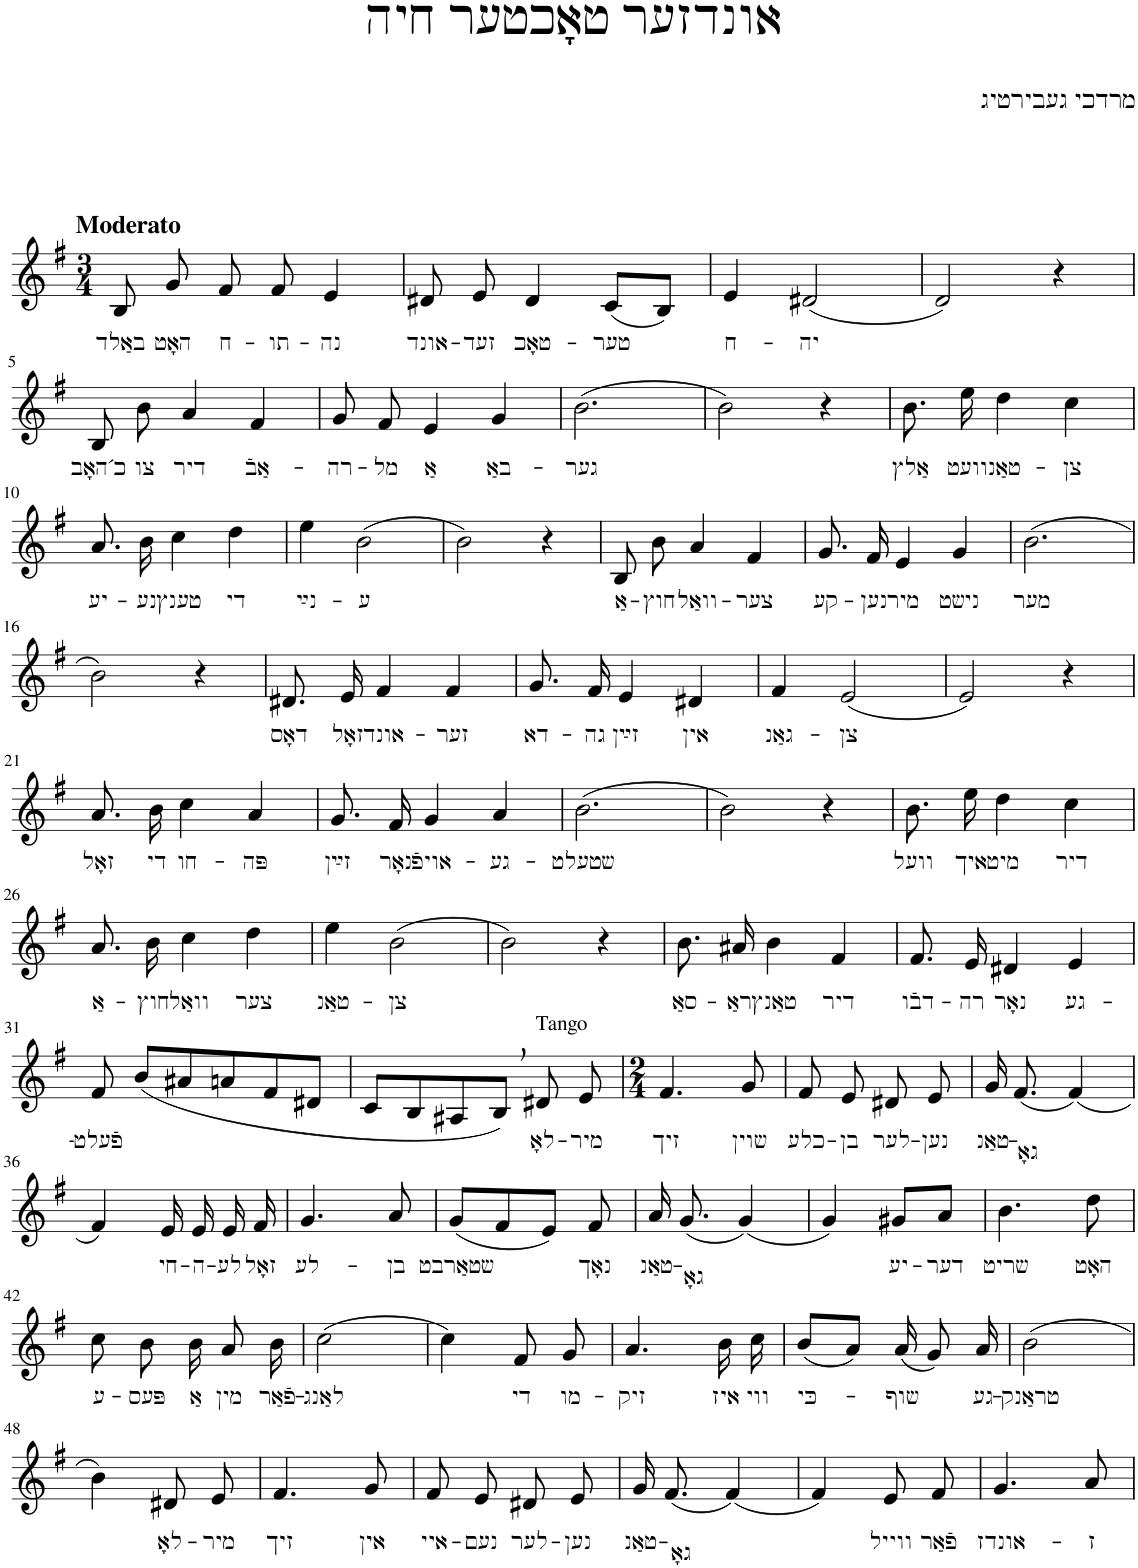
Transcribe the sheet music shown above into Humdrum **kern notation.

**kern	**text
*part1	*part1
*staff1	*staff1
*I"Piano	*
*I'Pno.	*
*clefG2	*
*k[f#]	*
*M3/4	*
=1	=1
!LO:TX:a:B:t=Moderato	!
!	!LO:LY:b
8B/	באַלד
!	!LO:LY:b
8g/	האָט
!	!LO:LY:b
8f#/	ח-
!	!LO:LY:b
8f#/	-תו-
!	!LO:LY:b
4e/	-נה
=2	=2
!	!LO:LY:b
8d#X/	אונד-
!	!LO:LY:b
8e/	-זעד
!	!LO:LY:b
4d#/	טאָכ-
!	!LO:LY:b
(8c/L	-טער
8B/J)	.
=3	=3
!	!LO:LY:b
4e/	ח-
!	!LO:LY:b
(2d#X/	-יה
=4	=4
2d/)	.
4r	.
!!LO:LB:g=z
=5	=5
!	!LO:LY:b
8B/	כ´האָב
!	!LO:LY:b
8b\	צו
!	!LO:LY:b
4a/	דיר
!	!LO:LY:b
4f#/	אַבֿ-
=6	=6
!	!LO:LY:b
8g/	רה-
!	!LO:LY:b
8f#/	-מל
!	!LO:LY:b
4e/	אַ
!	!LO:LY:b
4g/	באַ-
=7	=7
!	!LO:LY:b
(2.b\	-גער
=8	=8
2b\)	.
4r	.
=9	=9
!	!LO:LY:b
8.b\	אַלץ
!	!LO:LY:b
16ee\	וועט
!	!LO:LY:b
4dd\	טאַנ-
!	!LO:LY:b
4cc\	-צן
!!LO:LB:g=z
=10	=10
!	!LO:LY:b
8.a/	יע-
!	!LO:LY:b
16b\	-נע
!	!LO:LY:b
4cc\	טענץ
!	!LO:LY:b
4dd\	די
=11	=11
!	!LO:LY:b
4ee\	נײַ-
!	!LO:LY:b
(2b\	-ע
=12	=12
2b\)	.
4r	.
=13	=13
!	!LO:LY:b
8B/	אַ-
!	!LO:LY:b
8b\	-חוץ
!	!LO:LY:b
4a/	וואַל-
!	!LO:LY:b
4f#/	-צער
=14	=14
!	!LO:LY:b
8.g/	קע-
!	!LO:LY:b
16f#/	-נען
!	!LO:LY:b
4e/	מיר
!	!LO:LY:b
4g/	נישט
=15	=15
!	!LO:LY:b
(2.b\	מער
!!LO:LB:g=z
=16	=16
2b\)	.
4r	.
=17	=17
!	!LO:LY:b
8.d#X/	דאָס
!	!LO:LY:b
16e/	זאָל
!	!LO:LY:b
4f#/	אונד-
!	!LO:LY:b
4f#/	-זער
=18	=18
!	!LO:LY:b
8.g/	דא-
!	!LO:LY:b
16f#/	-גה
!	!LO:LY:b
4e/	זײַן
!	!LO:LY:b
4d#X/	אין
=19	=19
!	!LO:LY:b
4f#/	גאַנ-
!	!LO:LY:b
(2e/	-צן
=20	=20
2e/)	.
4r	.
!!LO:LB:g=z
=21	=21
!	!LO:LY:b
8.a/	זאָל
!	!LO:LY:b
16b\	די
!	!LO:LY:b
4cc\	חו-
!	!LO:LY:b
4a/	-פּה
=22	=22
!	!LO:LY:b
8.g/	זײַן
!	!LO:LY:b
16f#/	נאָר
!	!LO:LY:b
4g/	אויפֿ-
!	!LO:LY:b
4a/	-גע-
=23	=23
!	!LO:LY:b
(2.b\	-שטעלט
=24	=24
2b\)	.
4r	.
=25	=25
!	!LO:LY:b
8.b\	וועל
!	!LO:LY:b
16ee\	איך
!	!LO:LY:b
4dd\	מיט
!	!LO:LY:b
4cc\	דיר
!!LO:LB:g=z
=26	=26
!	!LO:LY:b
8.a/	אַ-
!	!LO:LY:b
16b\	-חוץ
!	!LO:LY:b
4cc\	וואַל
!	!LO:LY:b
4dd\	צער
=27	=27
!	!LO:LY:b
4ee\	טאַנ-
!	!LO:LY:b
(2b\	-צן
=28	=28
2b\)	.
4r	.
=29	=29
!	!LO:LY:b
8.b\	סאַ-
!	!LO:LY:b
16a#X/	-ראַ
!	!LO:LY:b
4b\	טאַנץ
!	!LO:LY:b
4f#/	דיר
=30	=30
!	!LO:LY:b
8.f#/	דבֿו-
!	!LO:LY:b
16e/	-רה
!	!LO:LY:b
4d#X/	נאָר
!	!LO:LY:b
4e/	גע-
!!LO:LB:g=z
=31	=31
!	!LO:LY:b
8f#/	-פֿעלט
(8b/L	.
8a#X/	.
8an/	.
8f#/	.
8d#X/J	.
=32	=32
8c/L	.
8B/	.
8A#X/	.
8B,/J)	.
!LO:TX:a:t=Tango	!
!	!LO:LY:b
8d#X/	לאָ-
!	!LO:LY:b
8e/	-מיר
=33	=33
*M2/4	*
!	!LO:LY:b
4.f#/	זיך
!	!LO:LY:b
8g/	שוין
=34	=34
!	!LO:LY:b
8f#/	כלע-
!	!LO:LY:b
8e/	-בן
!	!LO:LY:b
8d#X/	לער-
!	!LO:LY:b
8e/	-נען
=35	=35
!	!LO:LY:b
16g/	טאַנ-
!	!LO:LY:b
(8.f#/	-גאָ
(4f#/)	.
!!LO:LB:g=z
=36	=36
4f#/)	.
!	!LO:LY:b
16e/	חי-
!	!LO:LY:b
16e/	-ה-
!	!LO:LY:b
16e/	-לע
!	!LO:LY:b
16f#/	זאָל
=37	=37
!	!LO:LY:b
4.g/	לע-
!	!LO:LY:b
8a/	-בן
=38	=38
!	!LO:LY:b
(8g/L	שטאַרבט
8f#/	.
8e/J)	.
!	!LO:LY:b
8f#/	נאָך
=39	=39
!	!LO:LY:b
16a/	טאַנ-
!	!LO:LY:b
(8.g/	-גאָ
(4g/)	.
=40	=40
4g/)	.
!	!LO:LY:b
8g#X/L	יע-
!	!LO:LY:b
8a/J	-דער
=41	=41
!	!LO:LY:b
4.b\	שריט
!	!LO:LY:b
8dd\	האָט
!!LO:LB:g=z
=42	=42
!	!LO:LY:b
8cc\	ע-
!	!LO:LY:b
8b\	-פּעס
!	!LO:LY:b
16b\	אַ
!	!LO:LY:b
8a/	מין
!	!LO:LY:b
16b\	פֿאַר-
=43	=43
!	!LO:LY:b
(2cc\	-לאַנג
=44	=44
4cc\)	.
!	!LO:LY:b
8f#/	די
!	!LO:LY:b
8g/	מו-
=45	=45
!	!LO:LY:b
4.a/	-זיק
!	!LO:LY:b
16b\	איז
!	!LO:LY:b
16cc\	ווי
=46	=46
!	!LO:LY:b
(8b/L	כּי-
8a/J)	.
!	!LO:LY:b
(16a/	שוף
8g/)	.
!	!LO:LY:b
16a/	גע-
=47	=47
!	!LO:LY:b
(2b\	-טראַנק
!!LO:LB:g=z
=48	=48
4b\)	.
!	!LO:LY:b
8d#X/	לאָ-
!	!LO:LY:b
8e/	-מיר
=49	=49
!	!LO:LY:b
4.f#/	זיך
!	!LO:LY:b
8g/	אין
=50	=50
!	!LO:LY:b
8f#/	איי-
!	!LO:LY:b
8e/	-נעם
!	!LO:LY:b
8d#X/	לער-
!	!LO:LY:b
8e/	-נען
=51	=51
!	!LO:LY:b
16g/	טאַנ-
!	!LO:LY:b
(8.f#/	-גאָ
(4f#/)	.
=52	=52
4f#/)	.
!	!LO:LY:b
8e/	ווייל
!	!LO:LY:b
8f#/	פֿאַר
=53	=53
!	!LO:LY:b
4.g/	אונדז-
!	!LO:LY:b
8a/	ז
=	=
*-	*-
